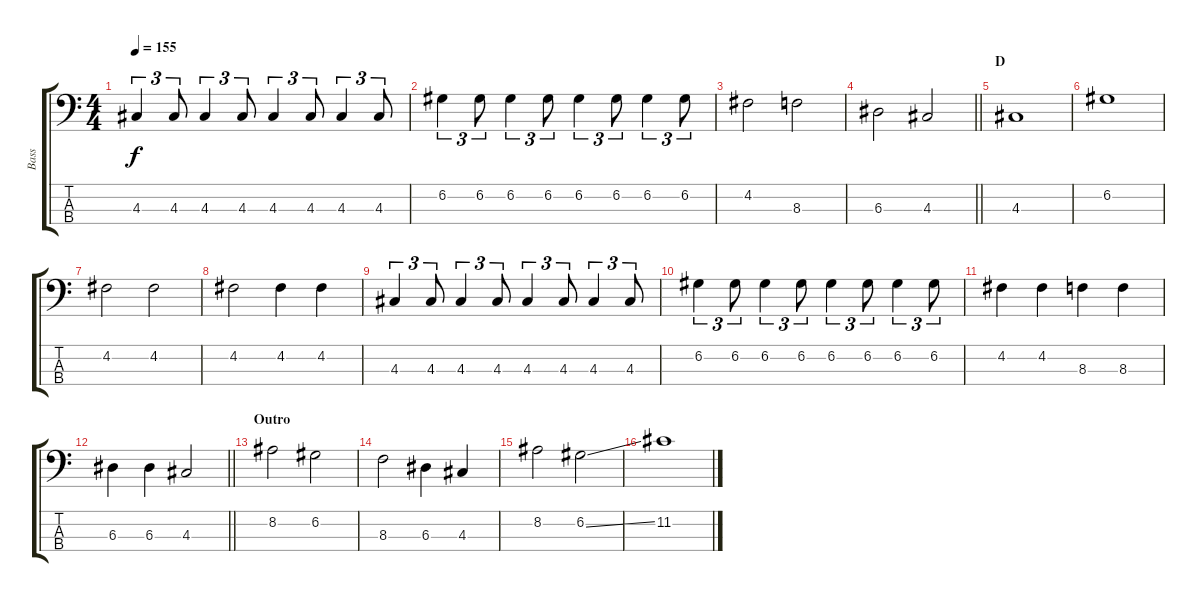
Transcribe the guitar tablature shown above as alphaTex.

\track ("Bass" "Bass") {instrument electricbassfinger}
\staff {score tabs}
\tuning (G2 D2 A1 E1) {hide}
\ts (4 4)
\tempo 155
\clef f4
\ks c
4.3.4{tu (3 2) dy f} 4.3.8{tu (3 2)} 4.3.4{tu (3 2)} 4.3.8{tu (3 2)} 4.3.4{tu (3 2)} 4.3.8{tu (3 2)} 4.3.4{tu (3 2)} 4.3.8{tu (3 2)} |
6.2.4{tu (3 2)} 6.2.8{tu (3 2)} 6.2.4{tu (3 2)} 6.2.8{tu (3 2)} 6.2.4{tu (3 2)} 6.2.8{tu (3 2)} 6.2.4{tu (3 2)} 6.2.8{tu (3 2)} |
4.2.2 8.3.2 |
\barLineRight lightlight
6.3.2 4.3.2 |
\section ("" "D")
4.3.1 |
6.2.1 |
4.2.2 4.2.2 |
4.2.2 4.2.4 4.2.4 |
4.3.4{tu (3 2)} 4.3.8{tu (3 2)} 4.3.4{tu (3 2)} 4.3.8{tu (3 2)} 4.3.4{tu (3 2)} 4.3.8{tu (3 2)} 4.3.4{tu (3 2)} 4.3.8{tu (3 2)} |
6.2.4{tu (3 2)} 6.2.8{tu (3 2)} 6.2.4{tu (3 2)} 6.2.8{tu (3 2)} 6.2.4{tu (3 2)} 6.2.8{tu (3 2)} 6.2.4{tu (3 2)} 6.2.8{tu (3 2)} |
4.2.4 4.2.4 8.3.4 8.3.4 |
\barLineRight lightlight
6.3.4 6.3.4 4.3.2 |
\section ("" "Outro")
8.2.2 6.2.2 |
8.3.2 6.3.4 4.3.4 |
8.2.2 6.2{ss}.2 |
11.2.1
